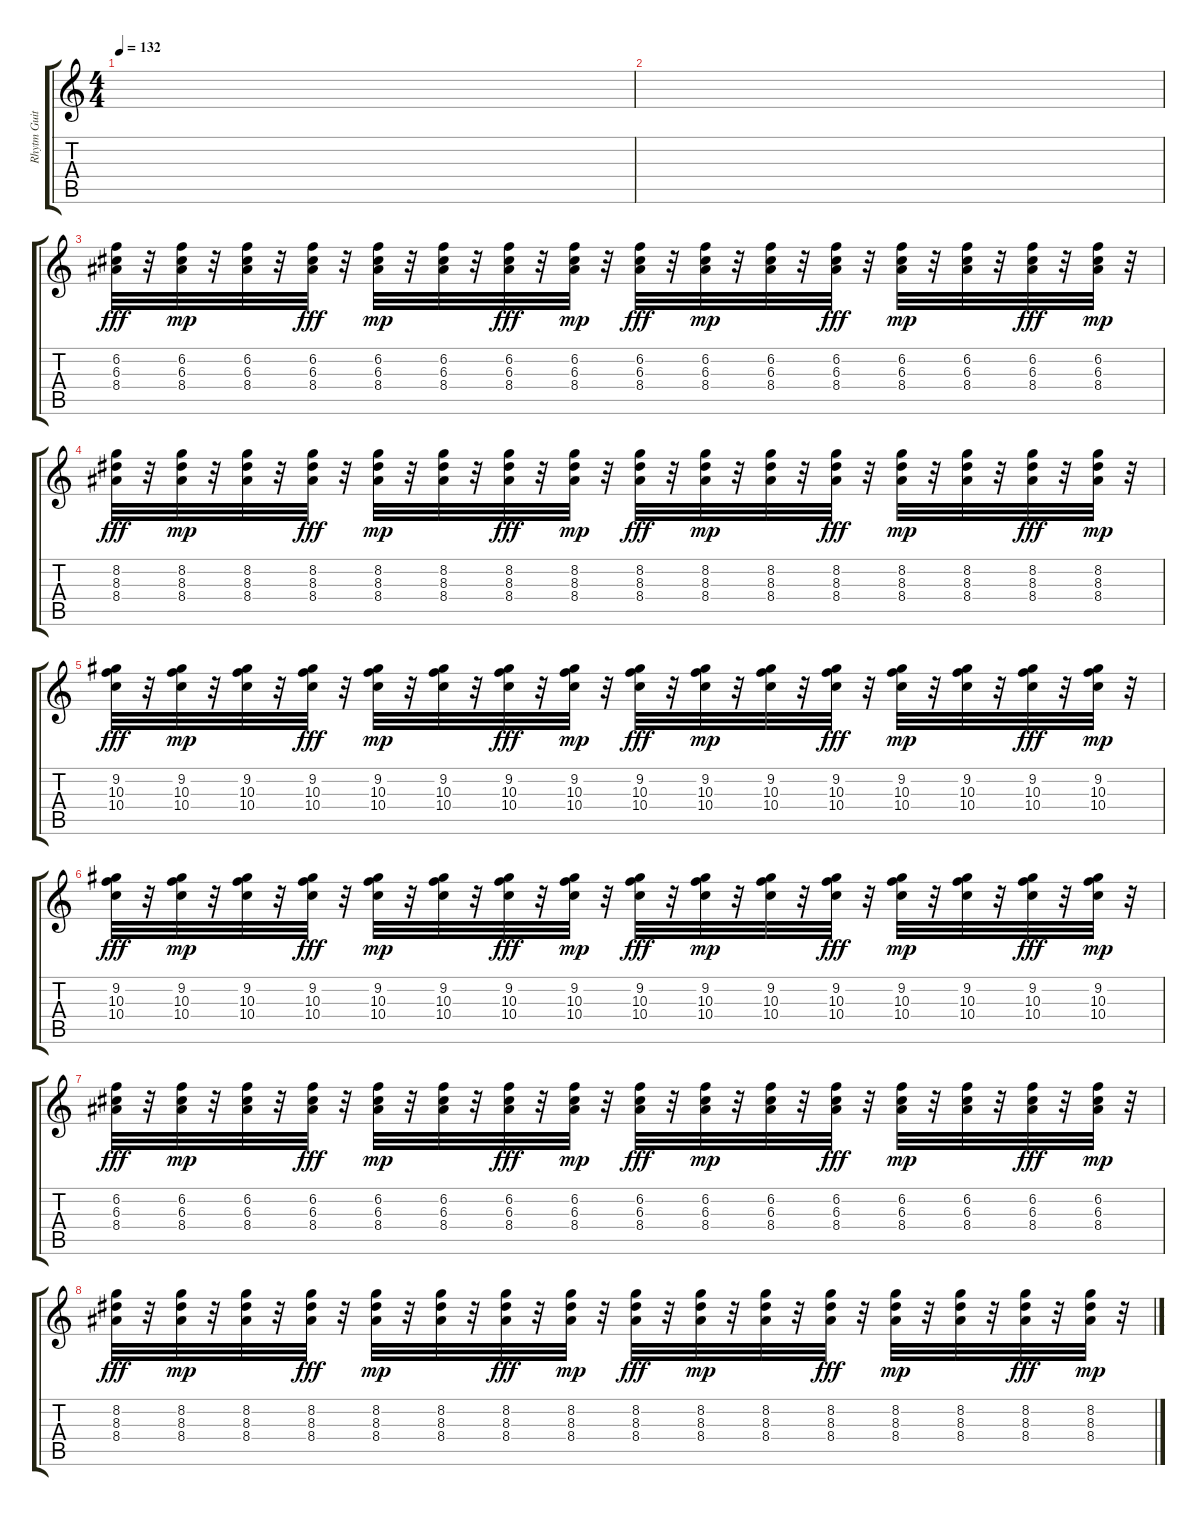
\track ("Rhytm Guitar" "Rhytm Guit") {instrument acousticguitarsteel}
\staff {score tabs}
\tuning (E4 B3 G3 D3 A2 E2) {hide}
\ts (4 4)
\tempo 132
\clef g2
\ks c
|
|
(6.2 6.3 8.4).32{dy fff} r.32 (6.2 6.3 8.4).32{dy mp} r.32 (6.2 6.3 8.4).32 r.32 (6.2 6.3 8.4).32{dy fff} r.32 (6.2 6.3 8.4).32{dy mp} r.32 (6.2 6.3 8.4).32 r.32 (6.2 6.3 8.4).32{dy fff} r.32 (6.2 6.3 8.4).32{dy mp} r.32 (6.2 6.3 8.4).32{dy fff} r.32 (6.2 6.3 8.4).32{dy mp} r.32 (6.2 6.3 8.4).32 r.32 (6.2 6.3 8.4).32{dy fff} r.32 (6.2 6.3 8.4).32{dy mp} r.32 (6.2 6.3 8.4).32 r.32 (6.2 6.3 8.4).32{dy fff} r.32 (6.2 6.3 8.4).32{dy mp} r.32 |
(8.2 8.3 8.4).32{dy fff} r.32 (8.2 8.3 8.4).32{dy mp} r.32 (8.2 8.3 8.4).32 r.32 (8.2 8.3 8.4).32{dy fff} r.32 (8.2 8.3 8.4).32{dy mp} r.32 (8.2 8.3 8.4).32 r.32 (8.2 8.3 8.4).32{dy fff} r.32 (8.2 8.3 8.4).32{dy mp} r.32 (8.2 8.3 8.4).32{dy fff} r.32 (8.2 8.3 8.4).32{dy mp} r.32 (8.2 8.3 8.4).32 r.32 (8.2 8.3 8.4).32{dy fff} r.32 (8.2 8.3 8.4).32{dy mp} r.32 (8.2 8.3 8.4).32 r.32 (8.2 8.3 8.4).32{dy fff} r.32 (8.2 8.3 8.4).32{dy mp} r.32 |
(9.2 10.3 10.4).32{dy fff} r.32 (9.2 10.3 10.4).32{dy mp} r.32 (9.2 10.3 10.4).32 r.32 (9.2 10.3 10.4).32{dy fff} r.32 (9.2 10.3 10.4).32{dy mp} r.32 (9.2 10.3 10.4).32 r.32 (9.2 10.3 10.4).32{dy fff} r.32 (9.2 10.3 10.4).32{dy mp} r.32 (9.2 10.3 10.4).32{dy fff} r.32 (9.2 10.3 10.4).32{dy mp} r.32 (9.2 10.3 10.4).32 r.32 (9.2 10.3 10.4).32{dy fff} r.32 (9.2 10.3 10.4).32{dy mp} r.32 (9.2 10.3 10.4).32 r.32 (9.2 10.3 10.4).32{dy fff} r.32 (9.2 10.3 10.4).32{dy mp} r.32 |
(9.2 10.3 10.4).32{dy fff} r.32 (9.2 10.3 10.4).32{dy mp} r.32 (9.2 10.3 10.4).32 r.32 (9.2 10.3 10.4).32{dy fff} r.32 (9.2 10.3 10.4).32{dy mp} r.32 (9.2 10.3 10.4).32 r.32 (9.2 10.3 10.4).32{dy fff} r.32 (9.2 10.3 10.4).32{dy mp} r.32 (9.2 10.3 10.4).32{dy fff} r.32 (9.2 10.3 10.4).32{dy mp} r.32 (9.2 10.3 10.4).32 r.32 (9.2 10.3 10.4).32{dy fff} r.32 (9.2 10.3 10.4).32{dy mp} r.32 (9.2 10.3 10.4).32 r.32 (9.2 10.3 10.4).32{dy fff} r.32 (9.2 10.3 10.4).32{dy mp} r.32 |
(6.2 6.3 8.4).32{dy fff} r.32 (6.2 6.3 8.4).32{dy mp} r.32 (6.2 6.3 8.4).32 r.32 (6.2 6.3 8.4).32{dy fff} r.32 (6.2 6.3 8.4).32{dy mp} r.32 (6.2 6.3 8.4).32 r.32 (6.2 6.3 8.4).32{dy fff} r.32 (6.2 6.3 8.4).32{dy mp} r.32 (6.2 6.3 8.4).32{dy fff} r.32 (6.2 6.3 8.4).32{dy mp} r.32 (6.2 6.3 8.4).32 r.32 (6.2 6.3 8.4).32{dy fff} r.32 (6.2 6.3 8.4).32{dy mp} r.32 (6.2 6.3 8.4).32 r.32 (6.2 6.3 8.4).32{dy fff} r.32 (6.2 6.3 8.4).32{dy mp} r.32 |
(8.2 8.3 8.4).32{dy fff} r.32 (8.2 8.3 8.4).32{dy mp} r.32 (8.2 8.3 8.4).32 r.32 (8.2 8.3 8.4).32{dy fff} r.32 (8.2 8.3 8.4).32{dy mp} r.32 (8.2 8.3 8.4).32 r.32 (8.2 8.3 8.4).32{dy fff} r.32 (8.2 8.3 8.4).32{dy mp} r.32 (8.2 8.3 8.4).32{dy fff} r.32 (8.2 8.3 8.4).32{dy mp} r.32 (8.2 8.3 8.4).32 r.32 (8.2 8.3 8.4).32{dy fff} r.32 (8.2 8.3 8.4).32{dy mp} r.32 (8.2 8.3 8.4).32 r.32 (8.2 8.3 8.4).32{dy fff} r.32 (8.2 8.3 8.4).32{dy mp} r.32
